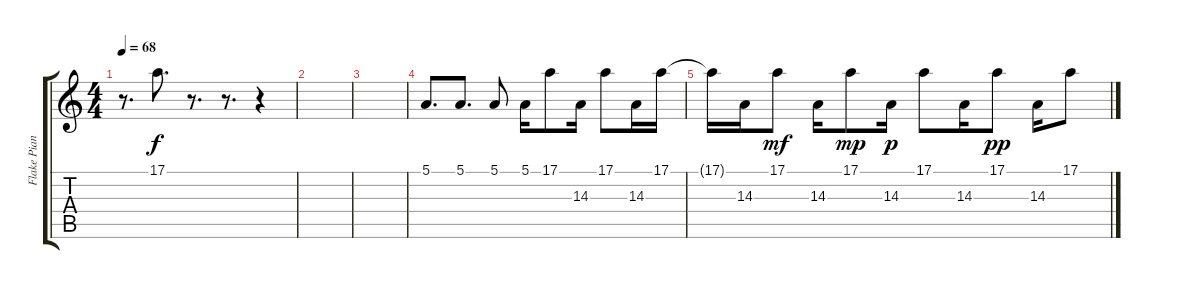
\track ("Flake Piano" "Flake Pian") {instrument brightacousticpiano}
\staff {score tabs}
\tuning (E4 B3 G3 D3 A2 E2) {hide}
\ts (4 4)
\tempo 68
\clef g2
\ks c
r.8{d dy f} 17.1{t}.8{d} r.8{d} r.8{d} r.4 |
|
|
5.1.8{d} 5.1.8{d} 5.1.8 5.1.16 17.1.8 14.3.16 17.1.8 14.3.16 17.1.16 |
17.1{t}.16 14.3.16 17.1.8{dy mf} 14.3.16 17.1.8{dy mp} 14.3.16{dy p} 17.1.8 14.3.16 17.1.8{dy pp} 14.3.16 17.1.8
